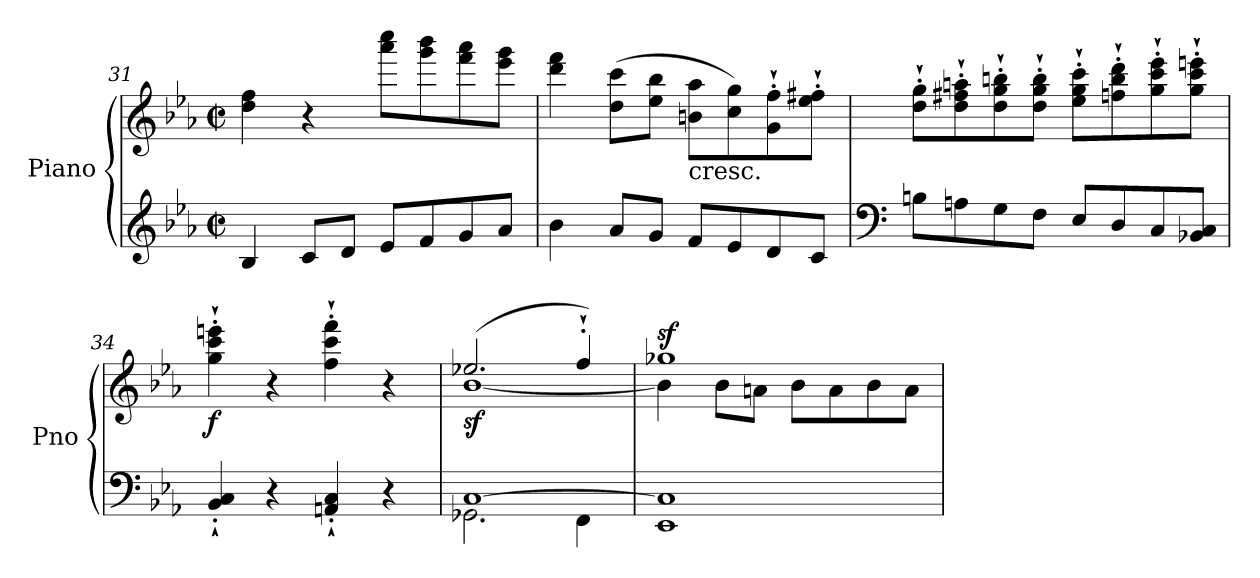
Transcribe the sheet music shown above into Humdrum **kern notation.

**kern	**kern	**dynam
*part1	*part1	*part1
*staff2	*staff1	*staff1/2
*I"Piano	*	*
*I'Pno	*	*
*clefG2	*clefG2	*
*k[b-e-a-]	*k[b-e-a-]	*
*E-:	*E-:	*
*M2/2	*M2/2	*
*met(c|)	*met(c|)	*
=31	=31	=31
4B-/	4dd\ 4ff\	.
8c/L	4r	.
8d/J	.	.
8e-/L	8aaa-\ 8cccc\L	.
8f/	8ggg\ 8bbb-\	.
8g/	8fff\ 8aaa-\	.
8a-/J	8eee-\ 8ggg\J	.
=32	=32	=32
4b-\	4ddd\ 4fff\	.
8a-/L	(>8dd\ 8ccc\L	.
8g/J	8ee-\ 8bb-\J	.
!	!LO:TX:b:t=cresc.	!
8f/L	8bn\ 8aa-\L	.
8e-/	8cc\ 8gg\)	.
8d/	8g\'` 8ff\'`	.
8c/J	8ee-\'` 8ff#X\'`J	.
!!LO:LB:g=z
=33	=33	=33
*clefF4	*	*
8Bn\L	8dd\'` 8gg\'`L	.
8An\	8dd\'` 8ff#X\'` 8aan\'`	.
8G\	8dd\'` 8gg\'` 8bbn\'`	.
8F\J	8dd\'` 8gg\'` 8bb\'`J	.
8E-/L	8ee-\'` 8gg\'` 8ccc\'`L	.
8D/	8ffn\'` 8bb\'` 8ddd\'`	.
8C/	8gg\'` 8ccc\'` 8eee-\'`	.
8BB-X/ 8C/J	8gg\'` 8ccc\'` 8eeen\'`J	.
=34	=34	=34
!	!	!LO:DY:b
4BB-/'` 4C/'`	4gg\'` 4ccc\'` 4eeen\'`	f
4r	4r	.
4AAn/'` 4C/'`	4ff\'` 4ccc\'` 4fff\'`	.
4r	4r	.
=35	=35	=35
*^	*^	*
!	!	!	!	!LO:DY:b
[1C	2.GG-X\	(>2.ee-X/	[1b-	sf
.	4FF\	4ff'`/)	.	.
=36	=36	=36	=36	=36
!	!	!	!	!LO:DY:a
*v	*v	*	*	*
1EE- 1C]	1gg-X	4b-\]	sf
.	.	8b-\L	.
.	.	8an\J	.
.	.	8b-\L	.
.	.	8a\	.
.	.	8b-\	.
.	.	8a\J	.
*	*v	*v	*
=	=	=
*-	*-	*-
